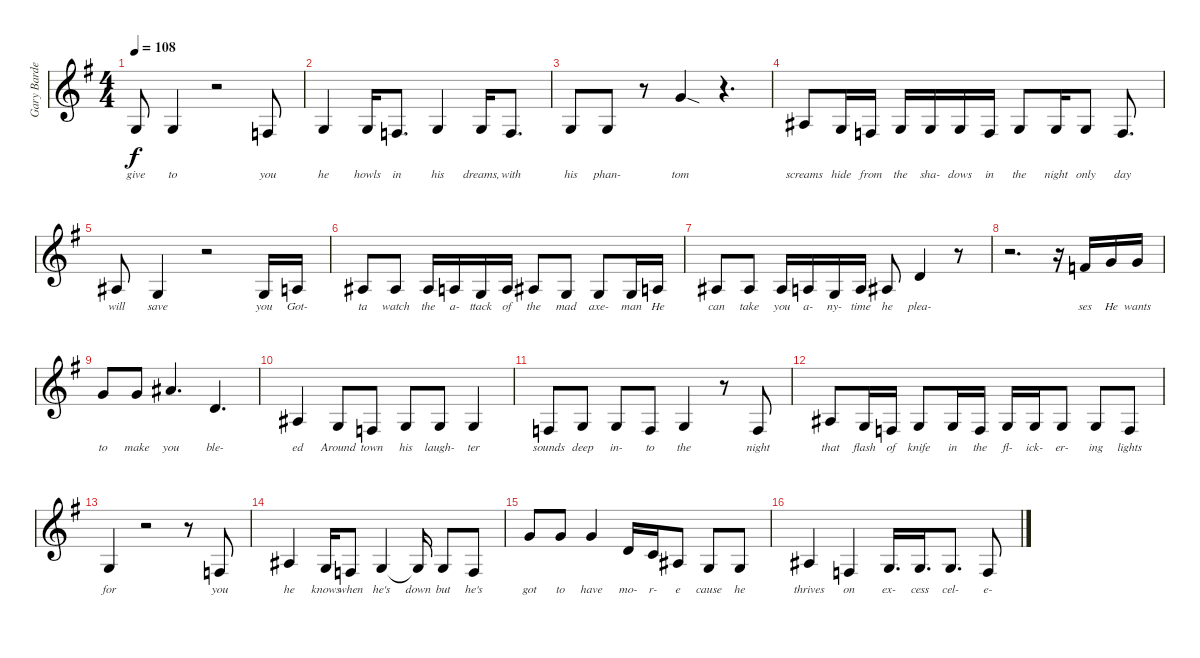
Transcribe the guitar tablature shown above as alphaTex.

\track ("Gary Barden Vocals" "Gary Barde") {instrument lead5charang}
\staff {score}
\tuning (E4 B3 G3 D3 A2 E2) {hide}
\ts (4 4)
\tempo 108
\clef g2
\ks g
0.3.8{lyrics (0 "give") lyrics (1 "") lyrics (2 "") lyrics (3 "") lyrics (4 "") dy f} 0.3.4{lyrics (0 "to") lyrics (1 "") lyrics (2 "") lyrics (3 "") lyrics (4 "")} r.2 3.4.8{lyrics (0 "you") lyrics (1 "") lyrics (2 "") lyrics (3 "") lyrics (4 "")} |
0.3.4{lyrics (0 "he") lyrics (1 "") lyrics (2 "") lyrics (3 "") lyrics (4 "")} 0.3.16{lyrics (0 "howls") lyrics (1 "") lyrics (2 "") lyrics (3 "") lyrics (4 "")} 3.4.8{d lyrics (0 "in") lyrics (1 "") lyrics (2 "") lyrics (3 "") lyrics (4 "")} 0.3.4{lyrics (0 "his") lyrics (1 "") lyrics (2 "") lyrics (3 "") lyrics (4 "")} 0.3.16{lyrics (0 "dreams,") lyrics (1 "") lyrics (2 "") lyrics (3 "") lyrics (4 "")} 3.4.8{d lyrics (0 "with") lyrics (1 "") lyrics (2 "") lyrics (3 "") lyrics (4 "")} |
0.3.8{lyrics (0 "his") lyrics (1 "") lyrics (2 "") lyrics (3 "") lyrics (4 "")} 0.3.8{lyrics (0 "phan-") lyrics (1 "") lyrics (2 "") lyrics (3 "") lyrics (4 "")} r.8 3.1{sod}.4{lyrics (0 "tom") lyrics (1 "") lyrics (2 "") lyrics (3 "") lyrics (4 "")} r.4{d} |
3.3.8{lyrics (0 "screams") lyrics (1 "") lyrics (2 "") lyrics (3 "") lyrics (4 "")} 0.3.16{lyrics (0 "hide") lyrics (1 "") lyrics (2 "") lyrics (3 "") lyrics (4 "")} 3.4.16{lyrics (0 "from") lyrics (1 "") lyrics (2 "") lyrics (3 "") lyrics (4 "")} 0.3.16{lyrics (0 "the") lyrics (1 "") lyrics (2 "") lyrics (3 "") lyrics (4 "")} 0.3.16{lyrics (0 "sha-") lyrics (1 "") lyrics (2 "") lyrics (3 "") lyrics (4 "")} 0.3.16{lyrics (0 "dows") lyrics (1 "") lyrics (2 "") lyrics (3 "") lyrics (4 "")} 3.4.16{lyrics (0 "in") lyrics (1 "") lyrics (2 "") lyrics (3 "") lyrics (4 "")} 0.3.8{lyrics (0 "the") lyrics (1 "") lyrics (2 "") lyrics (3 "") lyrics (4 "")} 0.3.16{lyrics (0 "night") lyrics (1 "") lyrics (2 "") lyrics (3 "") lyrics (4 "")} 0.3.8{lyrics (0 "only") lyrics (1 "") lyrics (2 "") lyrics (3 "") lyrics (4 "")} 3.4.8{d lyrics (0 "day") lyrics (1 "") lyrics (2 "") lyrics (3 "") lyrics (4 "")} |
3.3.8{lyrics (0 "will") lyrics (1 "") lyrics (2 "") lyrics (3 "") lyrics (4 "")} 0.3.4{lyrics (0 "save") lyrics (1 "") lyrics (2 "") lyrics (3 "") lyrics (4 "")} r.2 5.4.16{lyrics (0 "you") lyrics (1 "") lyrics (2 "") lyrics (3 "") lyrics (4 "")} 2.3.16{lyrics (0 "Got-") lyrics (1 "") lyrics (2 "") lyrics (3 "") lyrics (4 "")} |
3.3.8{lyrics (0 "ta") lyrics (1 "") lyrics (2 "") lyrics (3 "") lyrics (4 "")} 3.3.8{lyrics (0 "watch") lyrics (1 "") lyrics (2 "") lyrics (3 "") lyrics (4 "")} 3.3.16{lyrics (0 "the") lyrics (1 "") lyrics (2 "") lyrics (3 "") lyrics (4 "")} 2.3.16{lyrics (0 "a-") lyrics (1 "") lyrics (2 "") lyrics (3 "") lyrics (4 "")} 5.4.16{lyrics (0 "ttack") lyrics (1 "") lyrics (2 "") lyrics (3 "") lyrics (4 "")} 2.3.16{lyrics (0 "of") lyrics (1 "") lyrics (2 "") lyrics (3 "") lyrics (4 "")} 3.3.8{lyrics (0 "the") lyrics (1 "") lyrics (2 "") lyrics (3 "") lyrics (4 "")} 5.4.8{lyrics (0 "mad") lyrics (1 "") lyrics (2 "") lyrics (3 "") lyrics (4 "")} 5.4.8{lyrics (0 "axe-") lyrics (1 "") lyrics (2 "") lyrics (3 "") lyrics (4 "")} 5.4.16{lyrics (0 "man") lyrics (1 "") lyrics (2 "") lyrics (3 "") lyrics (4 "")} 2.3.16{lyrics (0 "He") lyrics (1 "") lyrics (2 "") lyrics (3 "") lyrics (4 "")} |
3.3.8{lyrics (0 "can") lyrics (1 "") lyrics (2 "") lyrics (3 "") lyrics (4 "")} 3.3.8{lyrics (0 "take") lyrics (1 "") lyrics (2 "") lyrics (3 "") lyrics (4 "")} 3.3.16{lyrics (0 "you") lyrics (1 "") lyrics (2 "") lyrics (3 "") lyrics (4 "")} 2.3.16{lyrics (0 "a-") lyrics (1 "") lyrics (2 "") lyrics (3 "") lyrics (4 "")} 5.4.16{lyrics (0 "ny-") lyrics (1 "") lyrics (2 "") lyrics (3 "") lyrics (4 "")} 2.3.16{lyrics (0 "time") lyrics (1 "") lyrics (2 "") lyrics (3 "") lyrics (4 "")} 3.3.8{lyrics (0 "he") lyrics (1 "") lyrics (2 "") lyrics (3 "") lyrics (4 "")} 3.2.4{lyrics (0 "plea-") lyrics (1 "") lyrics (2 "") lyrics (3 "") lyrics (4 "")} r.8 |
r.2{d} r.16 6.2.16{lyrics (0 "ses") lyrics (1 "") lyrics (2 "") lyrics (3 "") lyrics (4 "")} 3.1.16{lyrics (0 "He") lyrics (1 "") lyrics (2 "") lyrics (3 "") lyrics (4 "")} 3.1.16{lyrics (0 "wants") lyrics (1 "") lyrics (2 "") lyrics (3 "") lyrics (4 "")} |
3.1.8{lyrics (0 "to") lyrics (1 "") lyrics (2 "") lyrics (3 "") lyrics (4 "")} 3.1.8{lyrics (0 "make") lyrics (1 "") lyrics (2 "") lyrics (3 "") lyrics (4 "")} 6.1.4{d lyrics (0 "you") lyrics (1 "") lyrics (2 "") lyrics (3 "") lyrics (4 "")} 3.2.4{d lyrics (0 "ble-") lyrics (1 "") lyrics (2 "") lyrics (3 "") lyrics (4 "")} |
3.3.4{lyrics (0 "ed") lyrics (1 "") lyrics (2 "") lyrics (3 "") lyrics (4 "")} 0.3.8{lyrics (0 "Around") lyrics (1 "") lyrics (2 "") lyrics (3 "") lyrics (4 "")} 3.4.8{lyrics (0 "town") lyrics (1 "") lyrics (2 "") lyrics (3 "") lyrics (4 "")} 0.3.8{lyrics (0 "his") lyrics (1 "") lyrics (2 "") lyrics (3 "") lyrics (4 "")} 0.3.8{lyrics (0 "laugh-") lyrics (1 "") lyrics (2 "") lyrics (3 "") lyrics (4 "")} 0.3.4{lyrics (0 "ter") lyrics (1 "") lyrics (2 "") lyrics (3 "") lyrics (4 "")} |
3.4.8{lyrics (0 "sounds") lyrics (1 "") lyrics (2 "") lyrics (3 "") lyrics (4 "")} 0.3.8{lyrics (0 "deep") lyrics (1 "") lyrics (2 "") lyrics (3 "") lyrics (4 "")} 0.3.8{lyrics (0 "in-") lyrics (1 "") lyrics (2 "") lyrics (3 "") lyrics (4 "")} 3.4.8{lyrics (0 "to") lyrics (1 "") lyrics (2 "") lyrics (3 "") lyrics (4 "")} 0.3.4{lyrics (0 "the") lyrics (1 "") lyrics (2 "") lyrics (3 "") lyrics (4 "")} r.8 3.4.8{lyrics (0 "night") lyrics (1 "") lyrics (2 "") lyrics (3 "") lyrics (4 "")} |
3.3.8{lyrics (0 "that") lyrics (1 "") lyrics (2 "") lyrics (3 "") lyrics (4 "")} 0.3.16{lyrics (0 "flash") lyrics (1 "") lyrics (2 "") lyrics (3 "") lyrics (4 "")} 3.4.16{lyrics (0 "of") lyrics (1 "") lyrics (2 "") lyrics (3 "") lyrics (4 "")} 0.3.8{lyrics (0 "knife") lyrics (1 "") lyrics (2 "") lyrics (3 "") lyrics (4 "")} 0.3.16{lyrics (0 "in") lyrics (1 "") lyrics (2 "") lyrics (3 "") lyrics (4 "")} 3.4.16{lyrics (0 "the") lyrics (1 "") lyrics (2 "") lyrics (3 "") lyrics (4 "")} 0.3.16{lyrics (0 "fl-") lyrics (1 "") lyrics (2 "") lyrics (3 "") lyrics (4 "")} 0.3.16{lyrics (0 "ick-") lyrics (1 "") lyrics (2 "") lyrics (3 "") lyrics (4 "")} 0.3.8{lyrics (0 "er-") lyrics (1 "") lyrics (2 "") lyrics (3 "") lyrics (4 "")} 0.3.8{lyrics (0 "ing") lyrics (1 "") lyrics (2 "") lyrics (3 "") lyrics (4 "")} 3.4.8{lyrics (0 "lights") lyrics (1 "") lyrics (2 "") lyrics (3 "") lyrics (4 "")} |
0.3.4{lyrics (0 "for") lyrics (1 "") lyrics (2 "") lyrics (3 "") lyrics (4 "")} r.2 r.8 3.4.8{lyrics (0 "you") lyrics (1 "") lyrics (2 "") lyrics (3 "") lyrics (4 "")} |
3.3.4{lyrics (0 "he") lyrics (1 "") lyrics (2 "") lyrics (3 "") lyrics (4 "")} 0.3.16{lyrics (0 "knows") lyrics (1 "") lyrics (2 "") lyrics (3 "") lyrics (4 "")} 3.4.8{lyrics (0 "when") lyrics (1 "") lyrics (2 "") lyrics (3 "") lyrics (4 "")} 0.3.4{lyrics (0 "he's") lyrics (1 "") lyrics (2 "") lyrics (3 "") lyrics (4 "")} 0.3{t}.16{lyrics (0 "down") lyrics (1 "") lyrics (2 "") lyrics (3 "") lyrics (4 "")} 0.3.8{lyrics (0 "but") lyrics (1 "") lyrics (2 "") lyrics (3 "") lyrics (4 "")} 3.4.8{lyrics (0 "he's") lyrics (1 "") lyrics (2 "") lyrics (3 "") lyrics (4 "")} |
3.1.8{lyrics (0 "got") lyrics (1 "") lyrics (2 "") lyrics (3 "") lyrics (4 "")} 3.1.8{lyrics (0 "to") lyrics (1 "") lyrics (2 "") lyrics (3 "") lyrics (4 "")} 3.1.4{lyrics (0 "have") lyrics (1 "") lyrics (2 "") lyrics (3 "") lyrics (4 "")} 3.2.16{lyrics (0 "mo-") lyrics (1 "") lyrics (2 "") lyrics (3 "") lyrics (4 "")} 1.2.16{lyrics (0 "r-") lyrics (1 "") lyrics (2 "") lyrics (3 "") lyrics (4 "")} 3.3.8{lyrics (0 "e") lyrics (1 "") lyrics (2 "") lyrics (3 "") lyrics (4 "")} 0.3.8{lyrics (0 "cause") lyrics (1 "") lyrics (2 "") lyrics (3 "") lyrics (4 "")} 0.3.8{lyrics (0 "he") lyrics (1 "") lyrics (2 "") lyrics (3 "") lyrics (4 "")} |
3.3.4{lyrics (0 "thrives") lyrics (1 "") lyrics (2 "") lyrics (3 "") lyrics (4 "")} 3.4.4{lyrics (0 "on") lyrics (1 "") lyrics (2 "") lyrics (3 "") lyrics (4 "")} 0.3.16{d lyrics (0 "ex-") lyrics (1 "") lyrics (2 "") lyrics (3 "") lyrics (4 "")} 0.3.16{d lyrics (0 "cess") lyrics (1 "") lyrics (2 "") lyrics (3 "") lyrics (4 "")} 0.3.8{d lyrics (0 "cel-") lyrics (1 "") lyrics (2 "") lyrics (3 "") lyrics (4 "")} 3.4.8{lyrics (0 "e-") lyrics (1 "") lyrics (2 "") lyrics (3 "") lyrics (4 "")}
